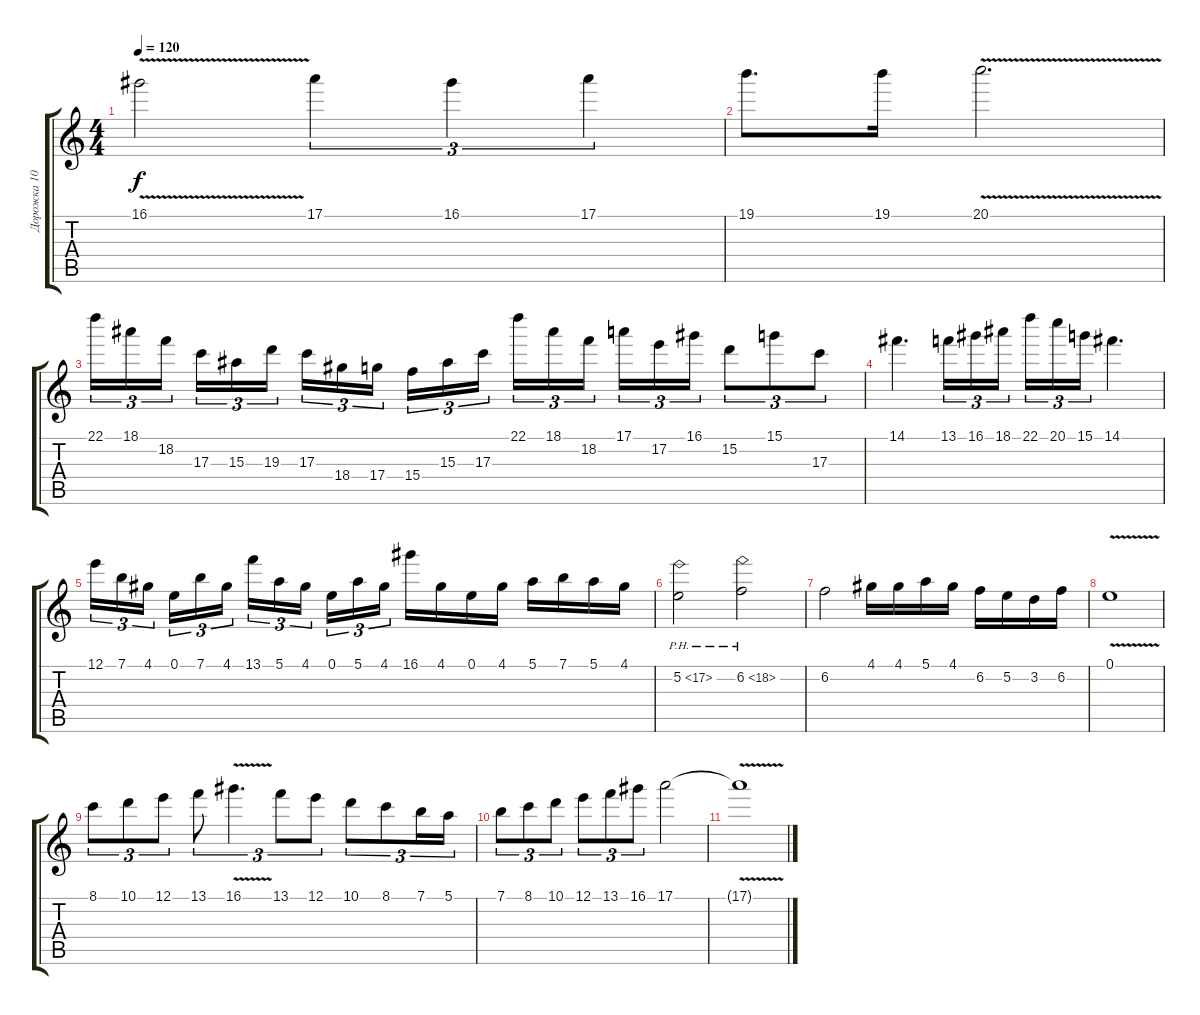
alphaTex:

\track ("Дорожка 10" "Дорожка 10") {instrument distortionguitar}
\staff {score tabs}
\tuning (E4 B3 G3 D3 A2 E2) {hide}
\ts (4 4)
\tempo 120
\clef g2
\ks aminor
16.1{v}.2{dy f} 17.1.4{tu (3 2)} 16.1.4{tu (3 2)} 17.1.4{tu (3 2)} |
19.1.8{d} 19.1.16 20.1{v}.2{d} |
22.1.16{tu (3 2)} 18.1.16{tu (3 2)} 18.2.16{tu (3 2) beam splitsecondary} 17.3.16{tu (3 2)} 15.3.16{tu (3 2)} 19.3.16{tu (3 2)} 17.3.16{tu (3 2)} 18.4.16{tu (3 2)} 17.4.16{tu (3 2) beam splitsecondary} 15.4.16{tu (3 2)} 15.3.16{tu (3 2)} 17.3.16{tu (3 2)} 22.1.16{tu (3 2)} 18.1.16{tu (3 2)} 18.2.16{tu (3 2) beam splitsecondary} 17.1.16{tu (3 2)} 17.2.16{tu (3 2)} 16.1.16{tu (3 2)} 15.2.8{tu (3 2)} 15.1.8{tu (3 2)} 17.3.8{tu (3 2)} |
14.1.4{d} 13.1.16{tu (3 2)} 16.1.16{tu (3 2)} 18.1.16{tu (3 2)} 22.1.16{tu (3 2)} 20.1.16{tu (3 2)} 15.1.16{tu (3 2)} 14.1.4{d} |
12.1.16{tu (3 2)} 7.1.16{tu (3 2)} 4.1.16{tu (3 2) beam splitsecondary} 0.1.16{tu (3 2)} 7.1.16{tu (3 2)} 4.1.16{tu (3 2)} 13.1.16{tu (3 2)} 5.1.16{tu (3 2)} 4.1.16{tu (3 2) beam splitsecondary} 0.1.16{tu (3 2)} 5.1.16{tu (3 2)} 4.1.16{tu (3 2)} 16.1.16 4.1.16 0.1.16 4.1.16 5.1.16 7.1.16 5.1.16 4.1.16 |
5.2{ph 12}.2 6.2{ph 12}.2 |
6.2.2 4.1.16 4.1.16 5.1.16 4.1.16 6.2.16 5.2.16 3.2.16 6.2.16 |
0.1{v}.1 |
8.1.8{tu (3 2)} 10.1.8{tu (3 2)} 12.1.8{tu (3 2)} 13.1.8{tu (3 2)} 16.1{v}.4{d tu (3 2)} 13.1.8{tu (3 2)} 12.1.8{tu (3 2)} 10.1.8{tu (3 2)} 8.1.8{tu (3 2)} 7.1.16{tu (3 2)} 5.1.16{tu (3 2)} |
7.1.8{tu (3 2)} 8.1.8{tu (3 2)} 10.1.8{tu (3 2)} 12.1.8{tu (3 2)} 13.1.8{tu (3 2)} 16.1.8{tu (3 2)} 17.1.2 |
17.1{v t}.1{volume 0}
